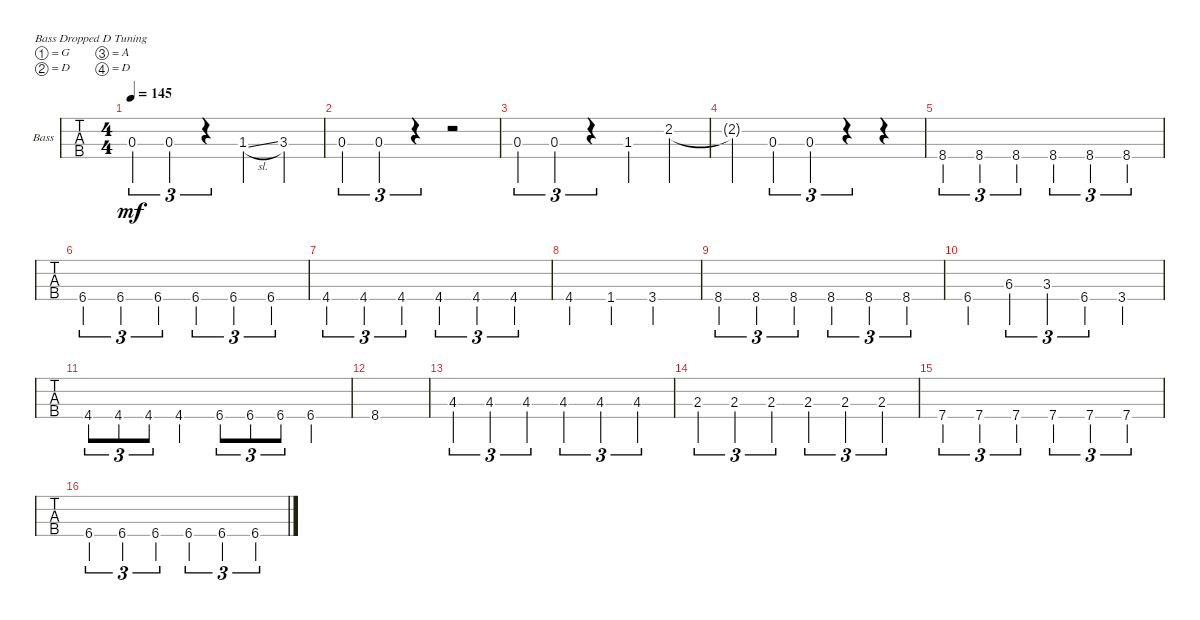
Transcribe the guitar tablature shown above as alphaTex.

\defaultSystemsLayout 4
\bracketExtendMode groupsimilarinstruments
\firstSystemTrackNameOrientation horizontal
\otherSystemsTrackNameOrientation horizontal
\track ("Bass" "Bass") {instrument electricbassfinger}
\staff {tabs}
\tuning (G2 D2 A1 D1)
\ts (4 4)
\tempo 145
\clef f4
\ks c
0.3.4{tu (3 2) dy mf} 0.3.4{tu (3 2)} r.4{tu (3 2)} 1.3{sl}.4 3.3.4 |
0.3.4{tu (3 2)} 0.3.4{tu (3 2)} r.4{tu (3 2)} r.2 |
0.3.4{tu (3 2)} 0.3.4{tu (3 2)} r.4{tu (3 2)} 1.3.4 2.2.4 |
2.2{t}.4 0.3.4{tu (3 2)} 0.3.4{tu (3 2)} r.4{tu (3 2)} r.4 |
8.4.4{tu (3 2)} 8.4.4{tu (3 2)} 8.4.4{tu (3 2)} 8.4.4{tu (3 2)} 8.4.4{tu (3 2)} 8.4.4{tu (3 2)} |
6.4.4{tu (3 2)} 6.4.4{tu (3 2)} 6.4.4{tu (3 2)} 6.4.4{tu (3 2)} 6.4.4{tu (3 2)} 6.4.4{tu (3 2)} |
4.4.4{tu (3 2)} 4.4.4{tu (3 2)} 4.4.4{tu (3 2)} 4.4.4{tu (3 2)} 4.4.4{tu (3 2)} 4.4.4{tu (3 2)} |
4.4.4 1.4.4 3.4.2 |
8.4.4{tu (3 2)} 8.4.4{tu (3 2)} 8.4.4{tu (3 2)} 8.4.4{tu (3 2)} 8.4.4{tu (3 2)} 8.4.4{tu (3 2)} |
6.4.4 6.3.4{tu (3 2)} 3.3.4{tu (3 2)} 6.4.4{tu (3 2)} 3.4.4 |
4.4.8{tu (3 2)} 4.4.8{tu (3 2)} 4.4.8{tu (3 2)} 4.4.4 6.4.8{tu (3 2)} 6.4.8{tu (3 2)} 6.4.8{tu (3 2)} 6.4.4 |
8.4.1 |
4.3.4{tu (3 2)} 4.3.4{tu (3 2)} 4.3.4{tu (3 2)} 4.3.4{tu (3 2)} 4.3.4{tu (3 2)} 4.3.4{tu (3 2)} |
2.3.4{tu (3 2)} 2.3.4{tu (3 2)} 2.3.4{tu (3 2)} 2.3.4{tu (3 2)} 2.3.4{tu (3 2)} 2.3.4{tu (3 2)} |
7.4.4{tu (3 2)} 7.4.4{tu (3 2)} 7.4.4{tu (3 2)} 7.4.4{tu (3 2)} 7.4.4{tu (3 2)} 7.4.4{tu (3 2)} |
6.4.4{tu (3 2)} 6.4.4{tu (3 2)} 6.4.4{tu (3 2)} 6.4.4{tu (3 2)} 6.4.4{tu (3 2)} 6.4.4{tu (3 2)}
